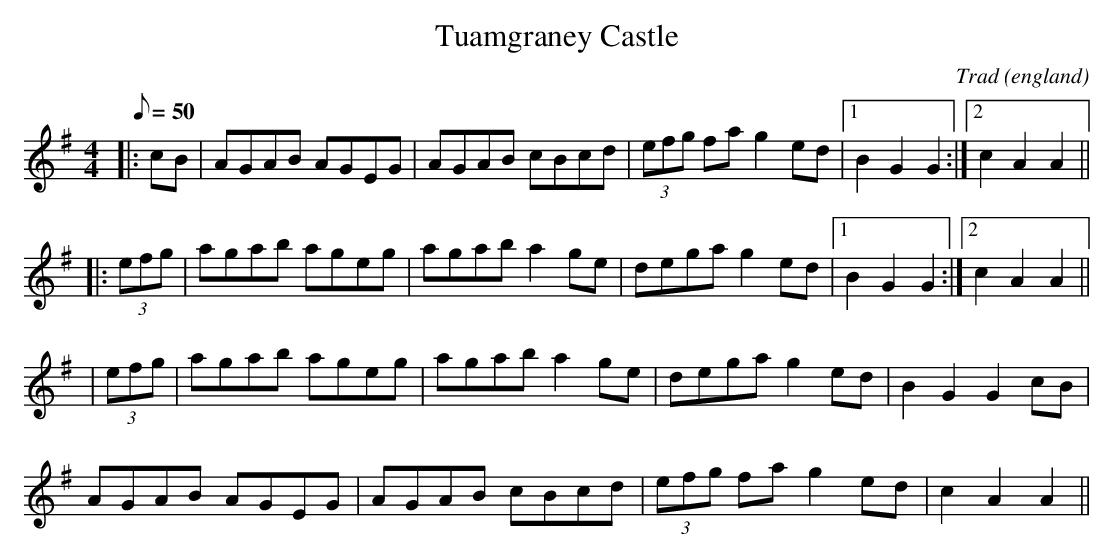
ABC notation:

X:1
T:Tuamgraney Castle
O:england
M:4/4
L:1/8
Q:50
C:Trad
K:G
|:cB|AGAB AGEG|AGAB cBcd|(3efg fa g2 ed |1 B2 G2 G2:|2 c2 A2 A2||
|:(3efg |agab ageg | agab a2 ge | dega g2 ed |1 B2 G2 G2:|2 c2 A2 A2||
|(3efg | agab ageg | agab a2 ge | dega g2 ed|B2 G2 G2 cB|
AGAB AGEG|AGAB cBcd|(3efg fa g2 ed | c2 A2 A2||
